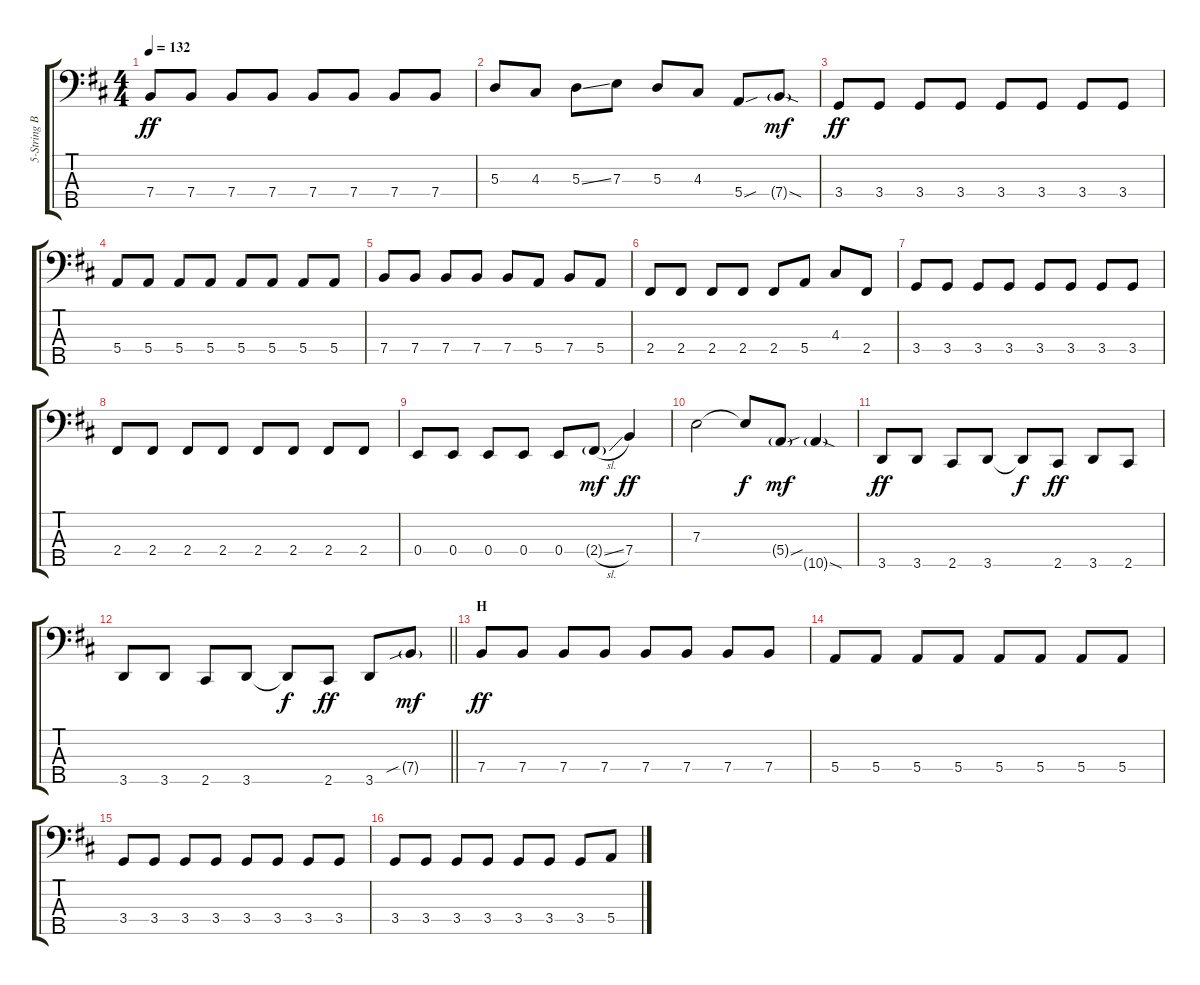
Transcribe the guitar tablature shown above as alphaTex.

\track ("5-String Bass" "5-String B") {instrument electricbasspick}
\staff {score tabs}
\tuning (G2 D2 A1 E1 B0) {hide}
\ts (4 4)
\tempo 132
\clef f4
\ks d
7.4.8{dy ff} 7.4.8 7.4.8 7.4.8 7.4.8 7.4.8 7.4.8 7.4.8 |
5.3.8 4.3.8 5.3{ss}.8 7.3.8 5.3.8 4.3.8 5.4{sou}.8 7.4{sod g}.8{dy mf} |
3.4.8{dy ff} 3.4.8 3.4.8 3.4.8 3.4.8 3.4.8 3.4.8 3.4.8 |
5.4.8 5.4.8 5.4.8 5.4.8 5.4.8 5.4.8 5.4.8 5.4.8 |
7.4.8 7.4.8 7.4.8 7.4.8 7.4.8 5.4.8 7.4.8 5.4.8 |
2.4.8 2.4.8 2.4.8 2.4.8 2.4.8 5.4.8 4.3.8 2.4.8 |
3.4.8 3.4.8 3.4.8 3.4.8 3.4.8 3.4.8 3.4.8 3.4.8 |
2.4.8 2.4.8 2.4.8 2.4.8 2.4.8 2.4.8 2.4.8 2.4.8 |
0.4.8 0.4.8 0.4.8 0.4.8 0.4.8 2.4{sl g}.8{dy mf} 7.4.4{dy ff} |
7.3.2 7.3{t}.8{dy f} 5.4{sou g}.8{dy mf} 10.5{sod g}.4 |
3.5.8{dy ff} 3.5.8 2.5.8 3.5.8 3.5{t}.8{dy f} 2.5.8{dy ff} 3.5.8 2.5.8 |
\barLineRight lightlight
3.5.8 3.5.8 2.5.8 3.5.8 3.5{t}.8{dy f} 2.5.8{dy ff} 3.5.8 7.4{sib g}.8{dy mf} |
\section ("" "H")
7.4.8{dy ff} 7.4.8 7.4.8 7.4.8 7.4.8 7.4.8 7.4.8 7.4.8 |
5.4.8 5.4.8 5.4.8 5.4.8 5.4.8 5.4.8 5.4.8 5.4.8 |
3.4.8 3.4.8 3.4.8 3.4.8 3.4.8 3.4.8 3.4.8 3.4.8 |
3.4.8 3.4.8 3.4.8 3.4.8 3.4.8 3.4.8 3.4.8 5.4.8
